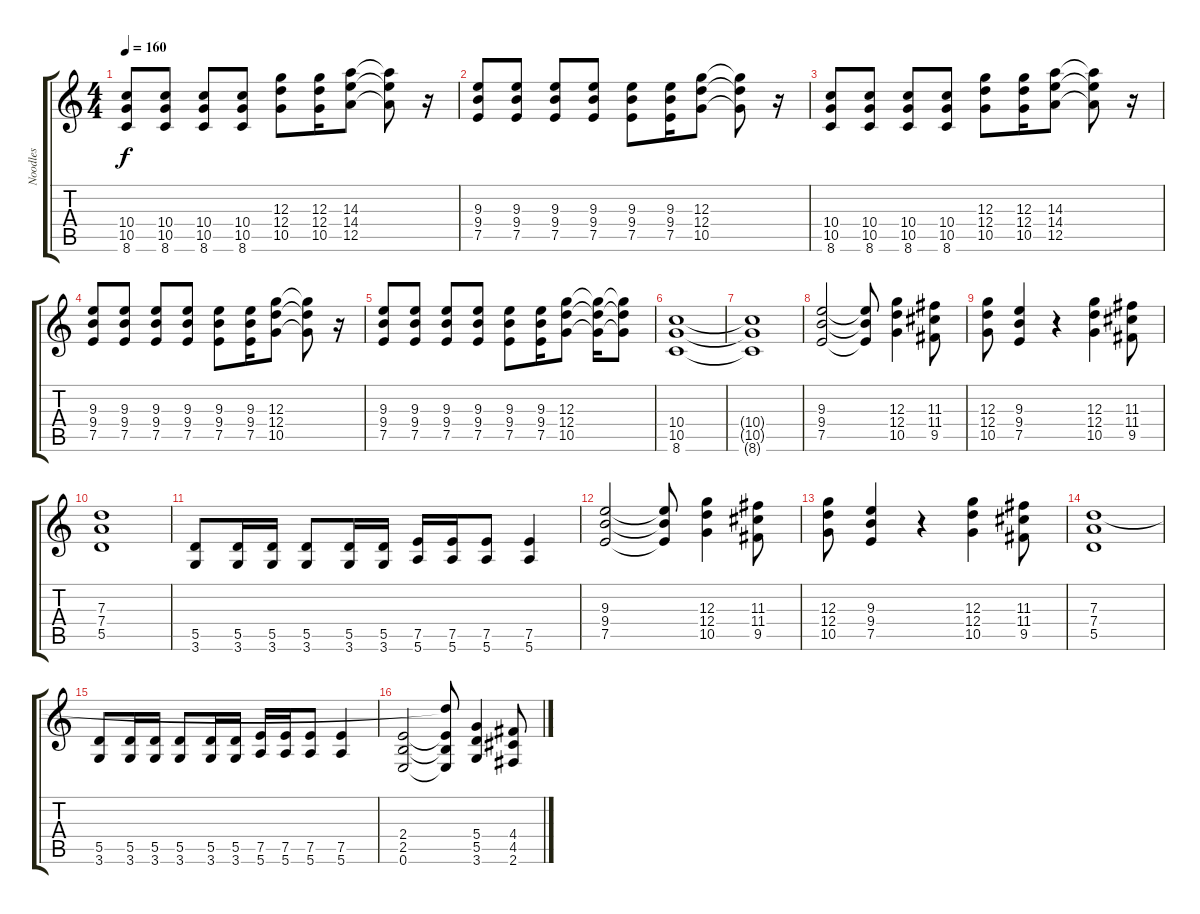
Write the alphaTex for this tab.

\track ("Noodles" "Noodles") {instrument distortionguitar}
\staff {score tabs}
\tuning (E4 B3 G3 D3 A2 E2) {hide}
\ts (4 4)
\tempo 160
\clef g2
\ks c
(10.4 10.5 8.6).8{dy f} (10.4 10.5 8.6).8 (10.4 10.5 8.6).8 (10.4 10.5 8.6).8 (12.3 12.4 10.5).8 (12.3 12.4 10.5).16 (14.3 14.4 12.5).8 (14.3{t} 14.4{t} 12.5{t}).8 r.16 |
(9.3 9.4 7.5).8 (9.3 9.4 7.5).8 (9.3 9.4 7.5).8 (9.3 9.4 7.5).8 (9.3 9.4 7.5).8 (9.3 9.4 7.5).16 (12.3 12.4 10.5).8 (12.3{t} 12.4{t} 10.5{t}).8 r.16 |
(10.4 10.5 8.6).8 (10.4 10.5 8.6).8 (10.4 10.5 8.6).8 (10.4 10.5 8.6).8 (12.3 12.4 10.5).8 (12.3 12.4 10.5).16 (14.3 14.4 12.5).8 (14.3{t} 14.4{t} 12.5{t}).8 r.16 |
(9.3 9.4 7.5).8 (9.3 9.4 7.5).8 (9.3 9.4 7.5).8 (9.3 9.4 7.5).8 (9.3 9.4 7.5).8 (9.3 9.4 7.5).16 (12.3 12.4 10.5).8 (12.3{t} 12.4{t} 10.5{t}).8 r.16 |
(9.3 9.4 7.5).8 (9.3 9.4 7.5).8 (9.3 9.4 7.5).8 (9.3 9.4 7.5).8 (9.3 9.4 7.5).8 (9.3 9.4 7.5).16 (12.3 12.4 10.5).8 (12.3{t} 12.4{t} 10.5{t}).16 (12.3{t} 12.4{t} 10.5{t}).8 |
(10.4 10.5 8.6).1 |
(10.4{t} 10.5{t} 8.6{t}).1 |
(9.3 9.4 7.5).2 (9.3{t} 9.4{t} 7.5{t}).8 (12.3 12.4 10.5).4 (11.3 11.4 9.5).8 |
(12.3 12.4 10.5).8 (9.3 9.4 7.5).4 r.4 (12.3 12.4 10.5).4 (11.3 11.4 9.5).8 |
(7.3 7.4 5.5).1 |
(5.5 3.6).8 (5.5 3.6).16 (5.5 3.6).16 (5.5 3.6).8 (5.5 3.6).16 (5.5 3.6).16 (7.5 5.6).16 (7.5 5.6).16 (7.5 5.6).8 (7.5 5.6).4 |
(9.3 9.4 7.5).2 (9.3{t} 9.4{t} 7.5{t}).8 (12.3 12.4 10.5).4 (11.3 11.4 9.5).8 |
(12.3 12.4 10.5).8 (9.3 9.4 7.5).4 r.4 (12.3 12.4 10.5).4 (11.3 11.4 9.5).8 |
(7.3 7.4 5.5).1 |
(5.5 3.6).8 (5.5 3.6).16 (5.5 3.6).16 (5.5 3.6).8 (5.5 3.6).16 (5.5 3.6).16 (7.5 5.6).16 (7.5 5.6).16 (7.5 5.6).8 (7.5 5.6).4 |
(2.4 2.5 0.6).2 (7.3{t} 2.4{t} 2.5{t} 0.6{t}).8 (5.4 5.5 3.6).4 (4.4 4.5 2.6).8
